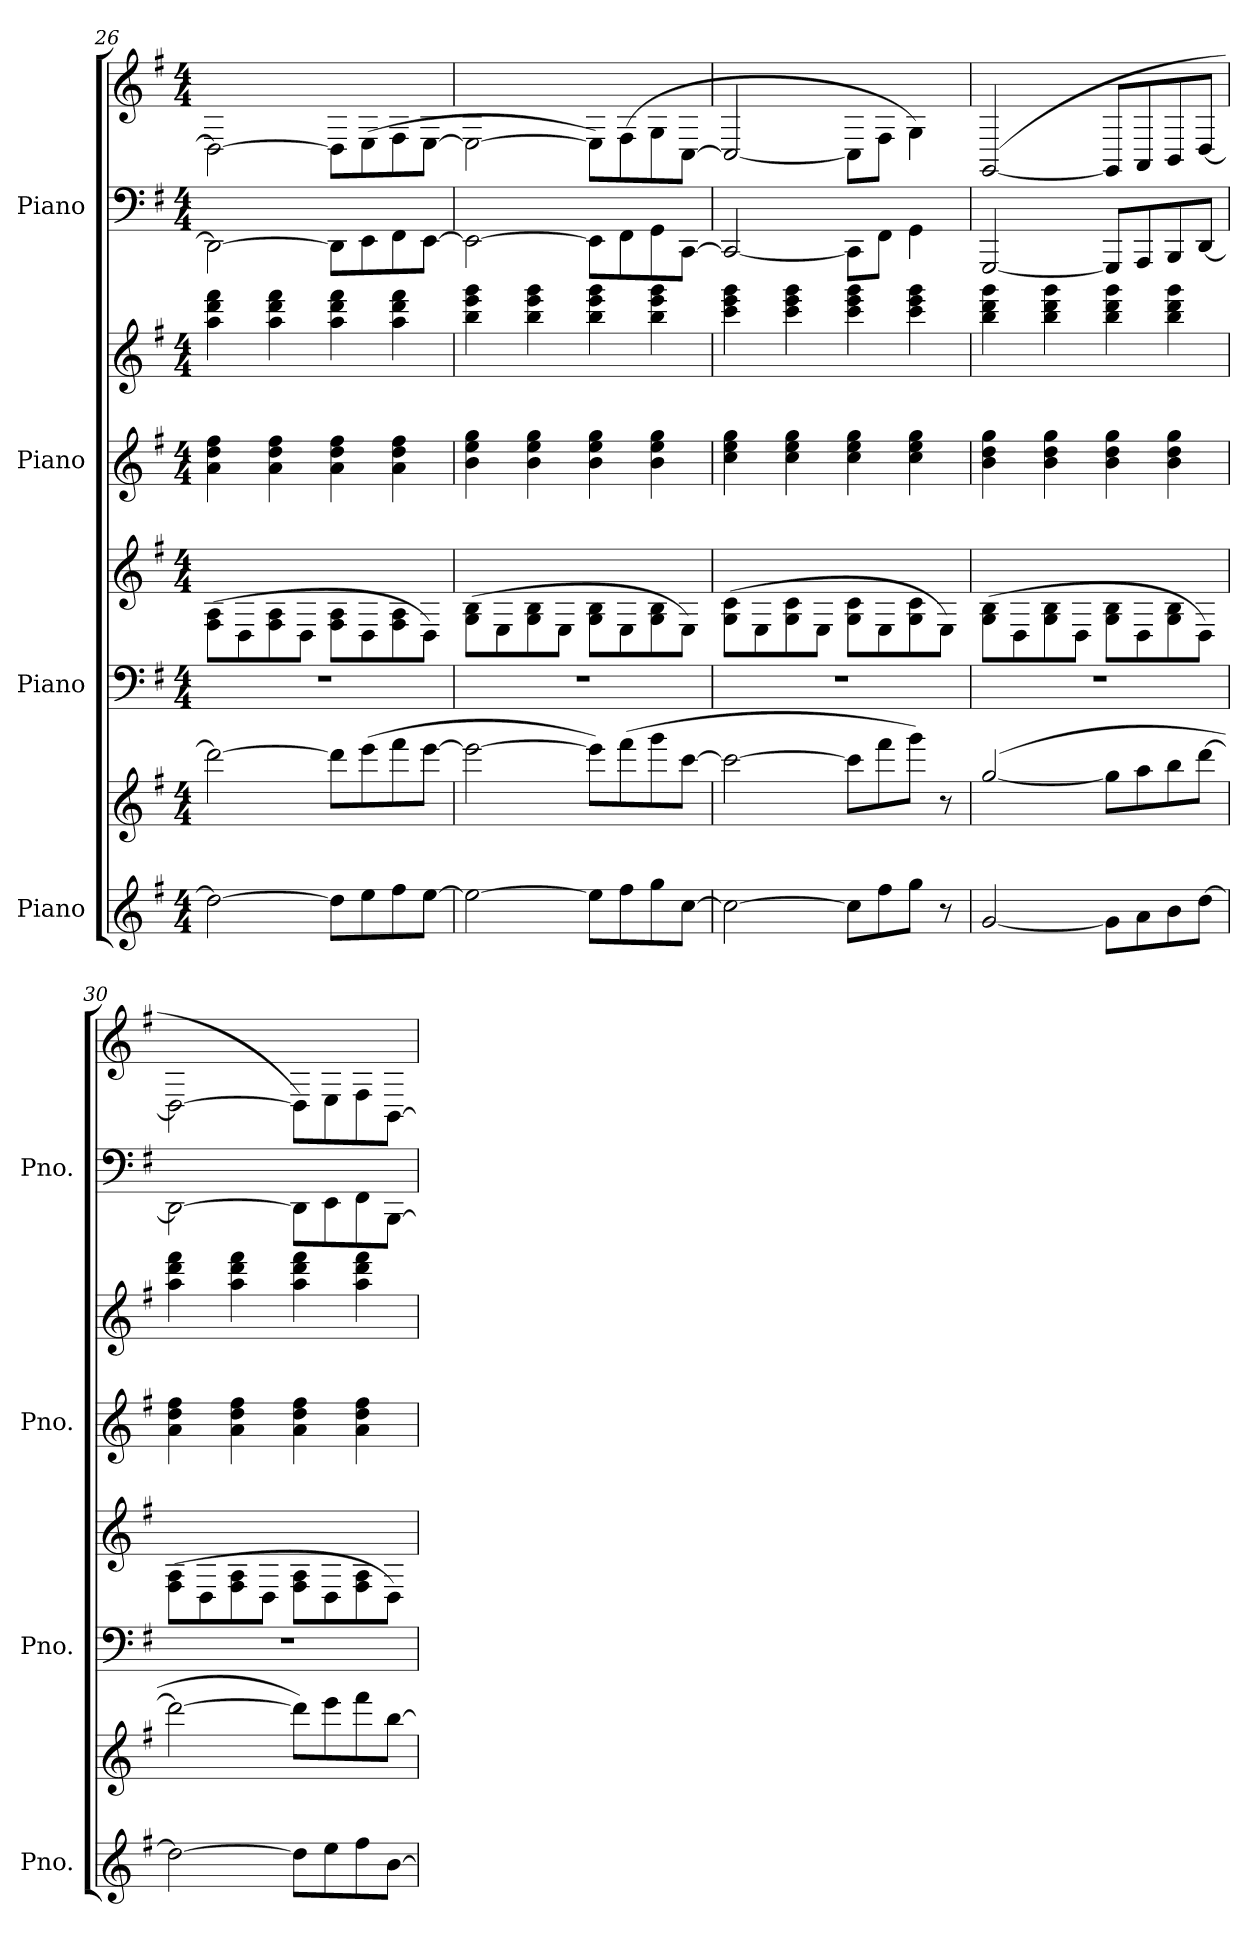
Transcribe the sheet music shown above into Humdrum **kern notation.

**kern	**kern	**kern	**kern	**kern	**kern	**kern	**kern
*part4	*part4	*part3	*part3	*part2	*part2	*part1	*part1
*staff8	*staff7	*staff6	*staff5	*staff4	*staff3	*staff2	*staff1
*I"Piano	*	*I"Piano	*	*I"Piano	*	*I"Piano	*
*I'Pno.	*	*I'Pno.	*	*I'Pno.	*	*I'Pno.	*
*clefG2	*clefG2	*clefF4	*clefG2	*clefG2	*clefG2	*clefF4	*clefG2
*k[f#]	*k[f#]	*k[f#]	*k[f#]	*k[f#]	*k[f#]	*k[f#]	*k[f#]
*M4/4	*M4/4	*M4/4	*M4/4	*M4/4	*M4/4	*M4/4	*M4/4
=26	=26	=26	=26	=26	=26	=26	=26
2dd\_	2ddd\_	1r	(>8F#\ 8A\L	4a\ 4dd\ 4ff#\	4aa\ 4ddd\ 4fff#\	2DD\_	2D\_
.	.	.	8D\	.	.	.	.
.	.	.	8F#\ 8A\	4a\ 4dd\ 4ff#\	4aa\ 4ddd\ 4fff#\	.	.
.	.	.	8D\J	.	.	.	.
8dd\L]	8ddd\L]	.	8F#\ 8A\L	4a\ 4dd\ 4ff#\	4aa\ 4ddd\ 4fff#\	8DD\L]	8D\L]
8ee\	(>8eee\	.	8D\	.	.	8EE\	(>8E\
8ff#\	8fff#\	.	8F#\ 8A\	4a\ 4dd\ 4ff#\	4aa\ 4ddd\ 4fff#\	8FF#\	8F#\
[8ee\J	[8eee\J	.	8D\J)	.	.	[8EE\J	[8E\J
=27	=27	=27	=27	=27	=27	=27	=27
2ee\_	2eee\_	1r	(>8G\ 8B\L	4b\ 4ee\ 4gg\	4bb\ 4eee\ 4ggg\	2EE\_	2E\_
.	.	.	8E\	.	.	.	.
.	.	.	8G\ 8B\	4b\ 4ee\ 4gg\	4bb\ 4eee\ 4ggg\	.	.
.	.	.	8E\J	.	.	.	.
8ee\L]	8eee\L])	.	8G\ 8B\L	4b\ 4ee\ 4gg\	4bb\ 4eee\ 4ggg\	8EE\L]	8E\L])
8ff#\	(>8fff#\	.	8E\	.	.	8FF#\	(>8F#\
8gg\	8ggg\	.	8G\ 8B\	4b\ 4ee\ 4gg\	4bb\ 4eee\ 4ggg\	8GG\	8G\
[8cc\J	[8ccc\J	.	8E\J)	.	.	[8CC\J	[8C\J
!!LO:PB:g=z
=28	=28	=28	=28	=28	=28	=28	=28
2cc\_	2ccc\_	1r	(>8G\ 8c\L	4cc\ 4ee\ 4gg\	4ccc\ 4eee\ 4ggg\	2CC/_	2C/_
.	.	.	8E\	.	.	.	.
.	.	.	8G\ 8c\	4cc\ 4ee\ 4gg\	4ccc\ 4eee\ 4ggg\	.	.
.	.	.	8E\J	.	.	.	.
8cc\L]	8ccc\L]	.	8G\ 8c\L	4cc\ 4ee\ 4gg\	4ccc\ 4eee\ 4ggg\	8CC\L]	8C\L]
8ff#\	8fff#\	.	8E\	.	.	8FF#\J	8F#\J
8gg\J	8ggg\J)	.	8G\ 8c\	4cc\ 4ee\ 4gg\	4ccc\ 4eee\ 4ggg\	4GG\	4G\)
8r	8r	.	8E\J)	.	.	.	.
=29	=29	=29	=29	=29	=29	=29	=29
[2g/	(>[2gg/	1r	(>8G\ 8B\L	4b\ 4dd\ 4gg\	4bb\ 4ddd\ 4ggg\	[2GGG/	(>[2GG/
.	.	.	8D\	.	.	.	.
.	.	.	8G\ 8B\	4b\ 4dd\ 4gg\	4bb\ 4ddd\ 4ggg\	.	.
.	.	.	8D\J	.	.	.	.
8g\L]	8gg\L]	.	8G\ 8B\L	4b\ 4dd\ 4gg\	4bb\ 4ddd\ 4ggg\	8GGG/L]	8GG/L]
8a\	8aa\	.	8D\	.	.	8AAA/	8AA/
8b\	8bb\	.	8G\ 8B\	4b\ 4dd\ 4gg\	4bb\ 4ddd\ 4ggg\	8BBB/	8BB/
[8dd\J	[8ddd\J	.	8D\J)	.	.	[8DD/J	[8D/J
=30	=30	=30	=30	=30	=30	=30	=30
2dd\_	2ddd\_	1r	(>8F#\ 8A\L	4a\ 4dd\ 4ff#\	4aa\ 4ddd\ 4fff#\	2DD\_	2D\_
.	.	.	8D\	.	.	.	.
.	.	.	8F#\ 8A\	4a\ 4dd\ 4ff#\	4aa\ 4ddd\ 4fff#\	.	.
.	.	.	8D\J	.	.	.	.
8dd\L]	8ddd\L])	.	8F#\ 8A\L	4a\ 4dd\ 4ff#\	4aa\ 4ddd\ 4fff#\	8DD\L]	8D\L])
8ee\	8eee\	.	8D\	.	.	8EE\	8E\
8ff#\	8fff#\	.	8F#\ 8A\	4a\ 4dd\ 4ff#\	4aa\ 4ddd\ 4fff#\	8FF#\	8F#\
[8b\J	[8bb\J	.	8D\J)	.	.	[8BBB\J	[8BB\J
=	=	=	=	=	=	=	=
*-	*-	*-	*-	*-	*-	*-	*-
